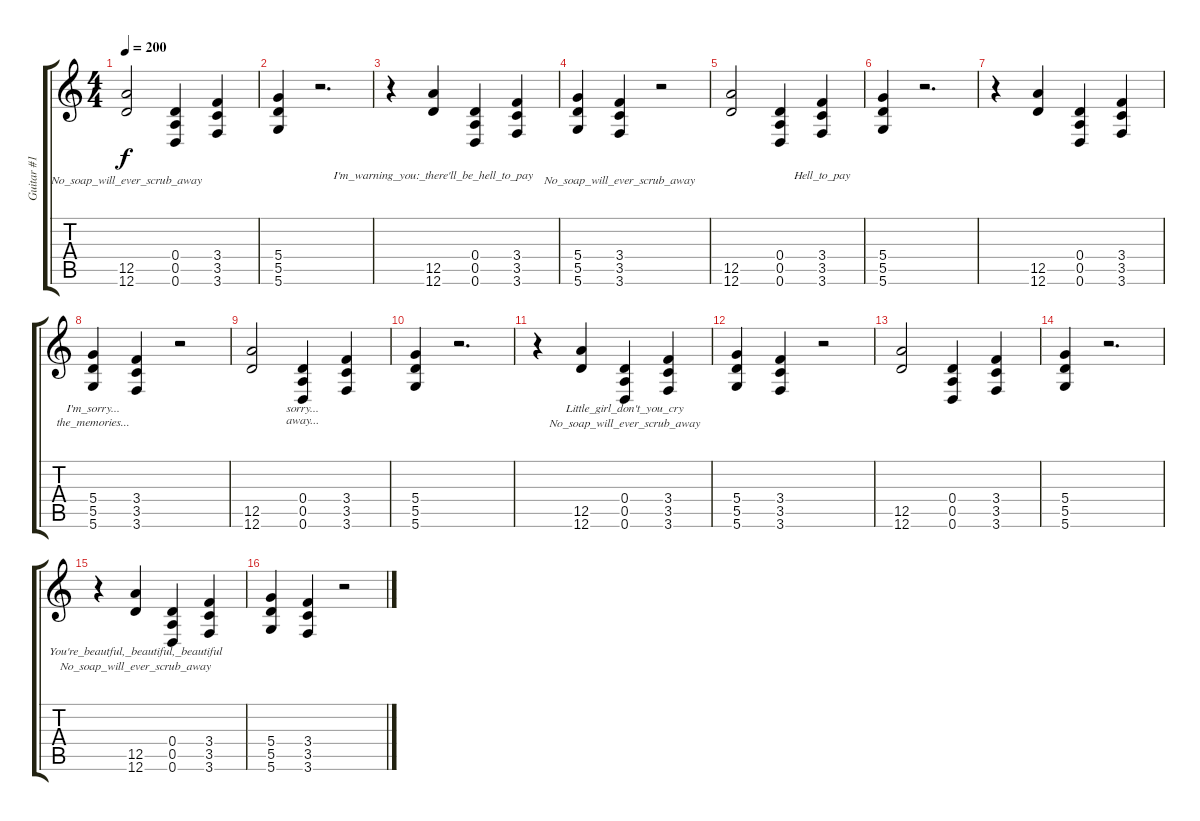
\track ("Guitar #1" "Guitar #1") {instrument electricguitarclean}
\staff {score tabs}
\tuning (E4 B3 G3 D3 A2 D2) {hide}
\ts (4 4)
\tempo 200
\clef g2
\ks c
(12.5 12.6).2{lyrics (0 "") lyrics (1 "No_soap_will_ever_scrub_away") lyrics (2 "") lyrics (3 "") lyrics (4 "") dy f} (0.4 0.5 0.6).4{lyrics (0 "") lyrics (1 "") lyrics (2 "") lyrics (3 "") lyrics (4 "")} (3.4 3.5 3.6).4{lyrics (0 "") lyrics (1 "") lyrics (2 "") lyrics (3 "") lyrics (4 "")} |
(5.4 5.5 5.6).4{lyrics (0 "") lyrics (1 "") lyrics (2 "") lyrics (3 "") lyrics (4 "")} r.2{d} |
r.4 (12.5 12.6).4{lyrics (0 "I'm_warning_you:_there'll_be_hell_to_pay") lyrics (1 "") lyrics (2 "") lyrics (3 "") lyrics (4 "")} (0.4 0.5 0.6).4{lyrics (0 "") lyrics (1 "") lyrics (2 "") lyrics (3 "") lyrics (4 "")} (3.4 3.5 3.6).4{lyrics (0 "") lyrics (1 "") lyrics (2 "") lyrics (3 "") lyrics (4 "")} |
(5.4 5.5 5.6).4{lyrics (0 "") lyrics (1 "") lyrics (2 "") lyrics (3 "") lyrics (4 "")} (3.4 3.5 3.6).4{lyrics (0 "") lyrics (1 "No_soap_will_ever_scrub_away") lyrics (2 "") lyrics (3 "") lyrics (4 "")} r.2 |
(12.5 12.6).2{lyrics (0 "") lyrics (1 "") lyrics (2 "") lyrics (3 "") lyrics (4 "")} (0.4 0.5 0.6).4{lyrics (0 "") lyrics (1 "") lyrics (2 "") lyrics (3 "") lyrics (4 "")} (3.4 3.5 3.6).4{lyrics (0 "Hell_to_pay") lyrics (1 "") lyrics (2 "") lyrics (3 "") lyrics (4 "")} |
(5.4 5.5 5.6).4{lyrics (0 "") lyrics (1 "") lyrics (2 "") lyrics (3 "") lyrics (4 "")} r.2{d} |
r.4 (12.5 12.6).4{lyrics (0 "") lyrics (1 "") lyrics (2 "") lyrics (3 "") lyrics (4 "")} (0.4 0.5 0.6).4{lyrics (0 "") lyrics (1 "") lyrics (2 "") lyrics (3 "") lyrics (4 "")} (3.4 3.5 3.6).4{lyrics (0 "") lyrics (1 "") lyrics (2 "") lyrics (3 "") lyrics (4 "")} |
(5.4 5.5 5.6).4{lyrics (0 "I'm_sorry...") lyrics (1 "the_memories...") lyrics (2 "") lyrics (3 "") lyrics (4 "")} (3.4 3.5 3.6).4{lyrics (0 "") lyrics (1 "") lyrics (2 "") lyrics (3 "") lyrics (4 "")} r.2 |
(12.5 12.6).2{lyrics (0 "") lyrics (1 "") lyrics (2 "") lyrics (3 "") lyrics (4 "")} (0.4 0.5 0.6).4{lyrics (0 "sorry...") lyrics (1 "away...") lyrics (2 "") lyrics (3 "") lyrics (4 "")} (3.4 3.5 3.6).4{lyrics (0 "") lyrics (1 "") lyrics (2 "") lyrics (3 "") lyrics (4 "")} |
(5.4 5.5 5.6).4{lyrics (0 "") lyrics (1 "") lyrics (2 "") lyrics (3 "") lyrics (4 "")} r.2{d} |
r.4 (12.5 12.6).4{lyrics (0 "") lyrics (1 "") lyrics (2 "") lyrics (3 "") lyrics (4 "")} (0.4 0.5 0.6).4{lyrics (0 "Little_girl_don't_you_cry") lyrics (1 "No_soap_will_ever_scrub_away") lyrics (2 "") lyrics (3 "") lyrics (4 "")} (3.4 3.5 3.6).4{lyrics (0 "") lyrics (1 "") lyrics (2 "") lyrics (3 "") lyrics (4 "")} |
(5.4 5.5 5.6).4{lyrics (0 "") lyrics (1 "") lyrics (2 "") lyrics (3 "") lyrics (4 "")} (3.4 3.5 3.6).4{lyrics (0 "") lyrics (1 "") lyrics (2 "") lyrics (3 "") lyrics (4 "")} r.2 |
(12.5 12.6).2{lyrics (0 "") lyrics (1 "") lyrics (2 "") lyrics (3 "") lyrics (4 "")} (0.4 0.5 0.6).4{lyrics (0 "") lyrics (1 "") lyrics (2 "") lyrics (3 "") lyrics (4 "")} (3.4 3.5 3.6).4{lyrics (0 "") lyrics (1 "") lyrics (2 "") lyrics (3 "") lyrics (4 "")} |
(5.4 5.5 5.6).4{lyrics (0 "") lyrics (1 "") lyrics (2 "") lyrics (3 "") lyrics (4 "")} r.2{d} |
r.4 (12.5 12.6).4{lyrics (0 "You're_beautful,_beautiful,_beautiful") lyrics (1 "No_soap_will_ever_scrub_away") lyrics (2 "") lyrics (3 "") lyrics (4 "")} (0.4 0.5 0.6).4{lyrics (0 "") lyrics (1 "") lyrics (2 "") lyrics (3 "") lyrics (4 "")} (3.4 3.5 3.6).4{lyrics (0 "") lyrics (1 "") lyrics (2 "") lyrics (3 "") lyrics (4 "")} |
(5.4 5.5 5.6).4{lyrics (0 "") lyrics (1 "") lyrics (2 "") lyrics (3 "") lyrics (4 "")} (3.4 3.5 3.6).4{lyrics (0 "") lyrics (1 "") lyrics (2 "") lyrics (3 "") lyrics (4 "")} r.2
